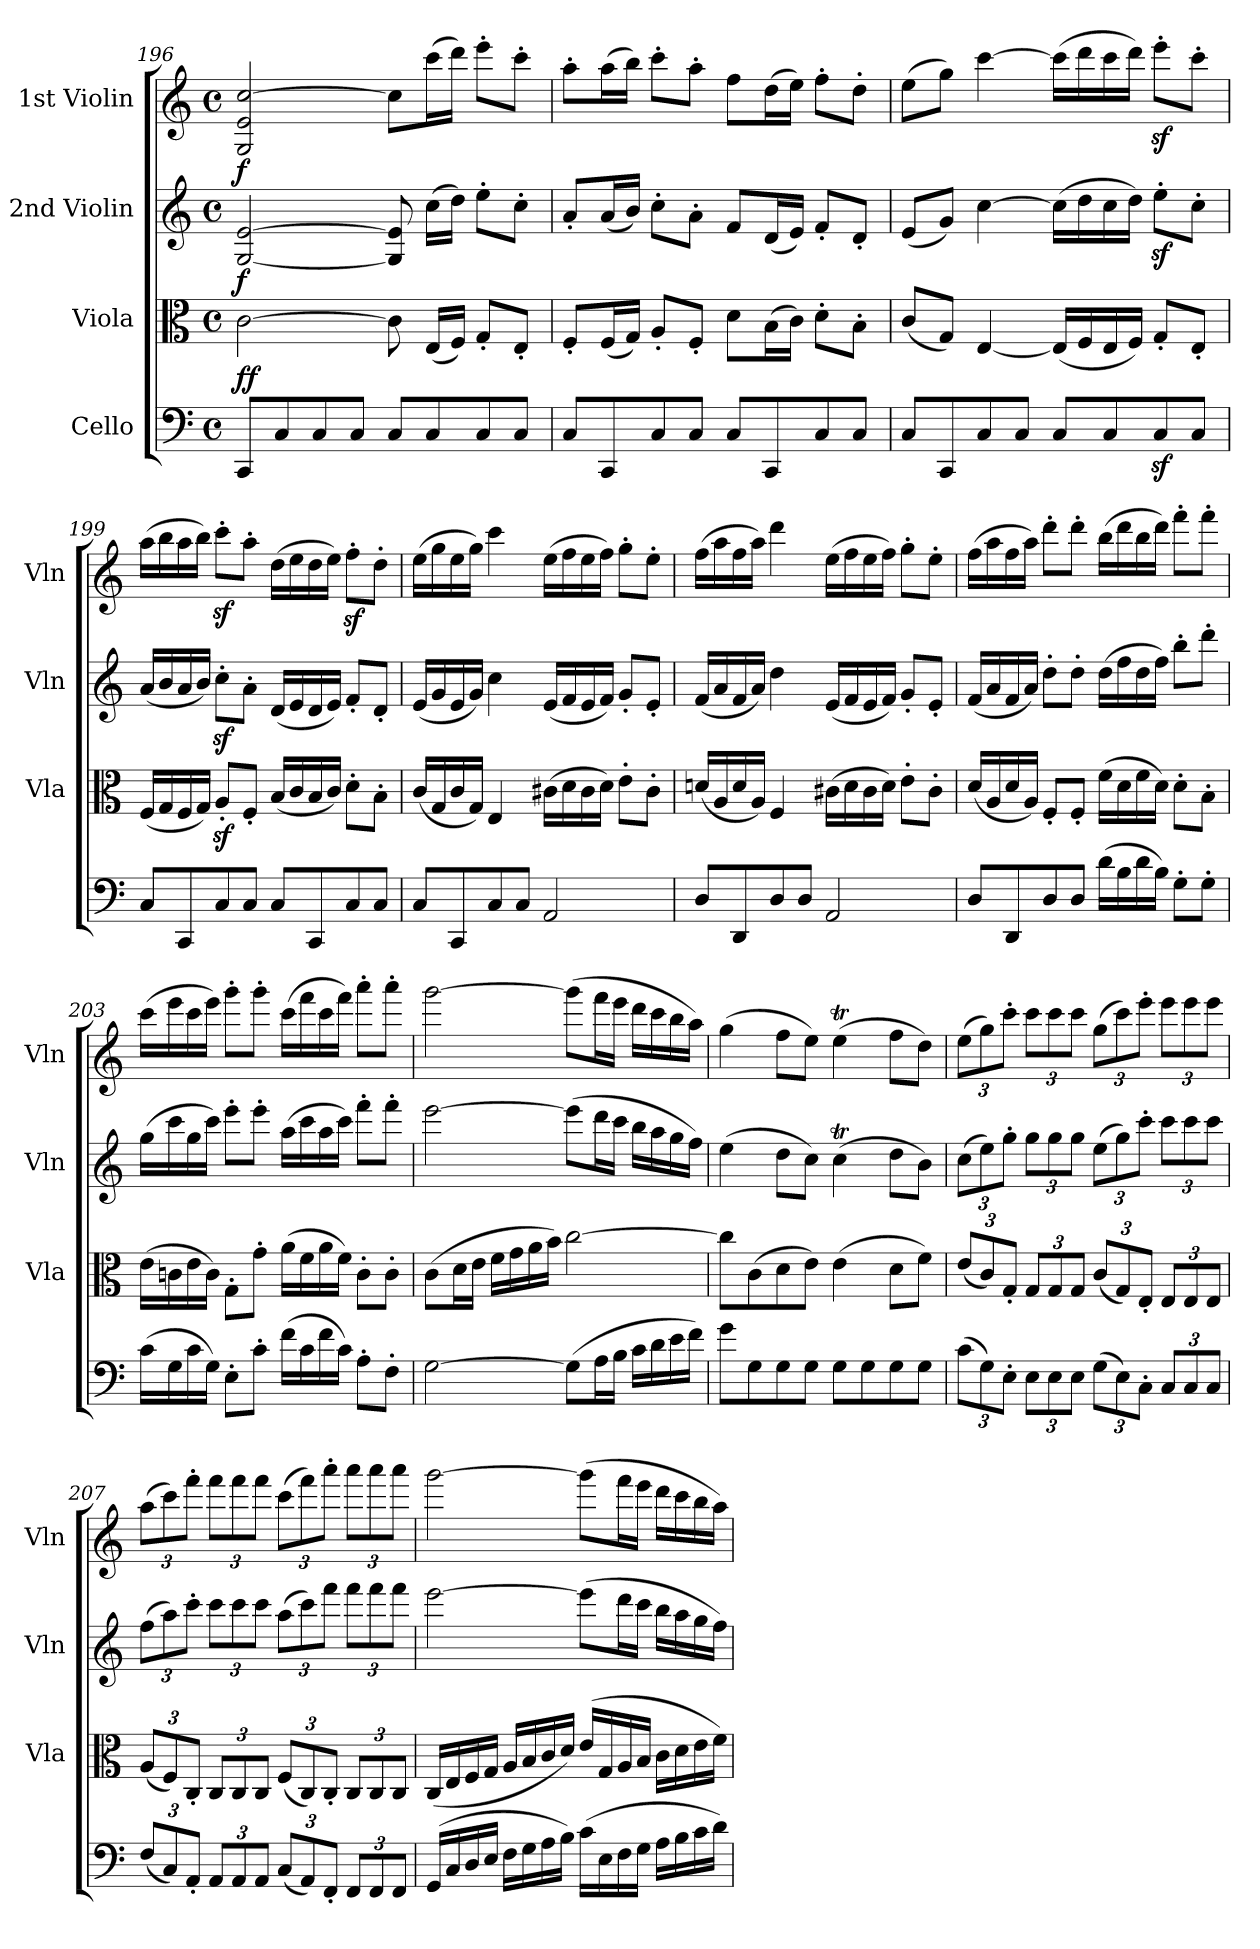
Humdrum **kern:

**kern	**dynam	**kern	**dynam	**kern	**dynam	**kern
*part4	*part4	*part3	*part3	*part2	*part2	*part1
*staff4	*staff4	*staff3	*staff3	*staff2	*staff2	*staff1
*I"Cello	*	*I"Viola	*	*I"2nd Violin	*	*I"1st Violin
*	*	*I'Vla	*	*I'Vln	*	*I'Vln
*clefF4	*	*clefC3	*	*clefG2	*	*clefG2
*k[]	*	*k[]	*	*k[]	*	*k[]
*M4/4	*	*M4/4	*	*M4/4	*	*M4/4
*met(c)	*	*met(c)	*	*met(c)	*	*met(c)
=196	=196	=196	=196	=196	=196	=196
!	!LO:DY:a	!	!LO:DY:a	!	!LO:DY:a	!
8CCL	ff	[2c	f	[2G [2e	f	2G 2e [2cc
8C	.	.	.	.	.	.
8C	.	.	.	.	.	.
8CJ	.	.	.	.	.	.
8CL	.	8c]	.	8G] 8e]	.	8ccL]
8C	.	(16ELL	.	(16ccLL	.	(16cccL
.	.	16FJJ)	.	16ddJJ)	.	16dddJJ)
8C	.	8G'L	.	8ee'L	.	8eee'L
8CJ	.	8E'J	.	8cc'J	.	8ccc'J
=197	=197	=197	=197	=197	=197	=197
8CL	.	8F'L	.	8a'L	.	8aa'L
8CC	.	(16FL	.	(16aL	.	(16aaL
.	.	16GJJ)	.	16bJJ)	.	16bbJJ)
8C	.	8A'L	.	8cc'L	.	8ccc'L
8CJ	.	8F'J	.	8a'J	.	8aa'J
8CL	.	8dL	.	8fL	.	8ffL
8CC	.	(16BL	.	(16dL	.	(16ddL
.	.	16cJJ)	.	16eJJ)	.	16eeJJ)
8C	.	8d'L	.	8f'L	.	8ff'L
8CJ	.	8B'J	.	8d'J	.	8dd'J
=198	=198	=198	=198	=198	=198	=198
8CL	.	(8cL	.	(8eL	.	(8eeL
8CC	.	8GJ)	.	8gJ)	.	8ggJ)
8C	.	[4E	.	[4cc	.	[4ccc
8CJ	.	.	.	.	.	.
8CL	.	(16ELL]	.	(16ccLL]	.	(16cccLL]
.	.	16F	.	16dd	.	16ddd
8C	.	16E	.	16cc	.	16ccc
.	.	16FJJ)	.	16ddJJ)	.	16dddJJ)
8Cz>	.	8G'L	.	8eez'L	.	8eeez'L
8CJ	.	8E'J	.	8cc'J	.	8ccc'J
=199	=199	=199	=199	=199	=199	=199
8CL	.	(16FLL	.	(16aLL	.	(16aaLL
.	.	16G	.	16b	.	16bb
8CC	.	16F	.	16a	.	16aa
.	.	16GJJ)	.	16bJJ)	.	16bbJJ)
8C	.	8Az'L	.	8ccz'L	.	8cccz'L
8CJ	.	8F'J	.	8a'J	.	8aa'J
8CL	.	(16BLL	.	(16dLL	.	(16ddLL
.	.	16c	.	16e	.	16ee
8CC	.	16B	.	16d	.	16dd
.	.	16cJJ)	.	16eJJ)	.	16eeJJ)
8C	.	8d'L	.	8f'L	.	8ffz'L
8CJ	.	8B'J	.	8d'J	.	8dd'J
=200	=200	=200	=200	=200	=200	=200
8CL	.	(16cLL	.	(16eLL	.	(16eeLL
.	.	16G	.	16g	.	16gg
8CC	.	16c	.	16e	.	16ee
.	.	16GJJ)	.	16gJJ)	.	16ggJJ)
8C	.	4E	.	4cc	.	4ccc
8CJ	.	.	.	.	.	.
2AA	.	(16c#XLL	.	(16eLL	.	(16eeLL
.	.	16d	.	16f	.	16ff
.	.	16c#	.	16e	.	16ee
.	.	16dJJ)	.	16fJJ)	.	16ffJJ)
.	.	8e'L	.	8g'L	.	8gg'L
.	.	8c#'J	.	8e'J	.	8ee'J
=201	=201	=201	=201	=201	=201	=201
8DL	.	(16dnLL	.	(16fLL	.	(16ffLL
.	.	16A	.	16a	.	16aa
8DD	.	16d	.	16f	.	16ff
.	.	16AJJ)	.	16aJJ)	.	16aaJJ)
8D	.	4F	.	4dd	.	4ddd
8DJ	.	.	.	.	.	.
2AA	.	(16c#XLL	.	(16eLL	.	(16eeLL
.	.	16d	.	16f	.	16ff
.	.	16c#	.	16e	.	16ee
.	.	16dJJ)	.	16fJJ)	.	16ffJJ)
.	.	8e'L	.	8g'L	.	8gg'L
.	.	8c#'J	.	8e'J	.	8ee'J
=202	=202	=202	=202	=202	=202	=202
8DL	.	(16dLL	.	(16fLL	.	(16ffLL
.	.	16A	.	16a	.	16aa
8DD	.	16d	.	16f	.	16ff
.	.	16AJJ)	.	16aJJ)	.	16aaJJ)
8D	.	8F'L	.	8dd'L	.	8ddd'L
8DJ	.	8F'J	.	8dd'J	.	8ddd'J
(16dLL	.	(16fLL	.	(16ddLL	.	(16bbLL
16B	.	16d	.	16ff	.	16ddd
16d	.	16f	.	16dd	.	16bb
16BJJ)	.	16dJJ)	.	16ffJJ)	.	16dddJJ)
8G'L	.	8d'L	.	8bb'L	.	8fff'L
8G'J	.	8B'J	.	8ddd'J	.	8fff'J
=203	=203	=203	=203	=203	=203	=203
(16cLL	.	(16eLL	.	(16ggLL	.	(16cccLL
16G	.	16cn	.	16ccc	.	16eee
16c	.	16e	.	16gg	.	16ccc
16GJJ)	.	16cJJ)	.	16cccJJ)	.	16eeeJJ)
8E'L	.	8G'L	.	8eee'L	.	8ggg'L
8c'J	.	8g'J	.	8eee'J	.	8ggg'J
(16fLL	.	(16aLL	.	(16aaLL	.	(16cccLL
16c	.	16f	.	16ccc	.	16fff
16f	.	16a	.	16aa	.	16ccc
16cJJ)	.	16fJJ)	.	16cccJJ)	.	16fffJJ)
8A'L	.	8c'L	.	8fff'L	.	8aaa'L
8F'J	.	8c'J	.	8fff'J	.	8aaa'J
=204	=204	=204	=204	=204	=204	=204
[2G	.	(8cL	.	[2eee	.	[2ggg
.	.	16dL	.	.	.	.
.	.	16eJJ	.	.	.	.
.	.	16fLL	.	.	.	.
.	.	16g	.	.	.	.
.	.	16a	.	.	.	.
.	.	16bJJ)	.	.	.	.
(8GL]	.	[2cc	.	(8eeeL]	.	(8gggL]
16AL	.	.	.	16dddL	.	16fffL
16BJJ	.	.	.	16cccJJ	.	16eeeJJ
16cLL	.	.	.	16bbLL	.	16dddLL
16d	.	.	.	16aa	.	16ccc
16e	.	.	.	16gg	.	16bb
16fJJ)	.	.	.	16ffJJ)	.	16aaJJ)
=205	=205	=205	=205	=205	=205	=205
8gL	.	8ccL]	.	(4ee	.	(4gg
8G	.	(8c	.	.	.	.
8G	.	8d	.	8ddL	.	8ffL
8GJ	.	8eJ)	.	8ccJ)	.	8eeJ)
8GL	.	(4e	.	(4ccT	.	(4eet
8G	.	.	.	.	.	.
8G	.	8dL	.	8ddL	.	8ffL
8GJ	.	8fJ)	.	8bJ)	.	8ddJ)
=206	=206	=206	=206	=206	=206	=206
(12cL	.	(12eL	.	(12ccL	.	(12eeL
12G)	.	12c)	.	12ee)	.	12gg)
12E'J	.	12G'J	.	12gg'J	.	12ccc'J
12EL	.	12GL	.	12ggL	.	12cccL
12E	.	12G	.	12gg	.	12ccc
12EJ	.	12GJ	.	12ggJ	.	12cccJ
(12GL	.	(12cL	.	(12eeL	.	(12ggL
12E)	.	12G)	.	12gg)	.	12ccc)
12C'J	.	12E'J	.	12ccc'J	.	12eee'J
12CL	.	12EL	.	12cccL	.	12eeeL
12C	.	12E	.	12ccc	.	12eee
12CJ	.	12EJ	.	12cccJ	.	12eeeJ
=207	=207	=207	=207	=207	=207	=207
(12FL	.	(12AL	.	(12ffL	.	(12aaL
12C)	.	12F)	.	12aa)	.	12ccc)
12AA'J	.	12C'J	.	12ccc'J	.	12fff'J
12AAL	.	12CL	.	12cccL	.	12fffL
12AA	.	12C	.	12ccc	.	12fff
12AAJ	.	12CJ	.	12cccJ	.	12fffJ
(12CL	.	(12FL	.	(12aaL	.	(12cccL
12AA)	.	12C)	.	12ccc)	.	12fff)
12FF'J	.	12C'J	.	12fffJ	.	12aaa'J
12FFL	.	12CL	.	12fffL	.	12aaaL
12FF	.	12C	.	12fff	.	12aaa
12FFJ	.	12CJ	.	12fffJ	.	12aaaJ
=208	=208	=208	=208	=208	=208	=208
(16GGLL	.	(16CLL	.	[2eee	.	[2ggg
16C	.	16E	.	.	.	.
16D	.	16F	.	.	.	.
16EJJ	.	16GJJ	.	.	.	.
16FLL	.	16ALL	.	.	.	.
16G	.	16B	.	.	.	.
16A	.	16c	.	.	.	.
16BJJ)	.	16dJJ)	.	.	.	.
(16cLL	.	(16eLL	.	(8eeeL]	.	(8gggL]
16E	.	16G	.	.	.	.
16F	.	16A	.	16dddL	.	16fffL
16GJJ	.	16BJJ	.	16cccJJ	.	16eeeJJ
16ALL	.	16cLL	.	16bbLL	.	16dddLL
16B	.	16d	.	16aa	.	16ccc
16c	.	16e	.	16gg	.	16bb
16dJJ)	.	16fJJ)	.	16ffJJ)	.	16aaJJ)
=	=	=	=	=	=	=
*-	*-	*-	*-	*-	*-	*-
